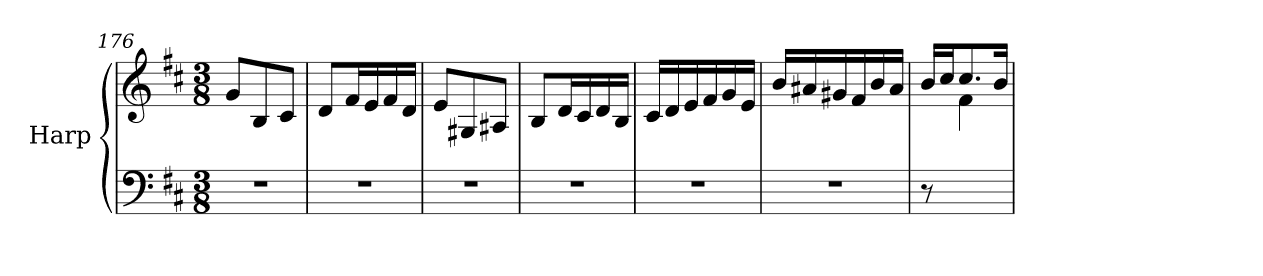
**kern	**kern
*part1	*part1
*staff2	*staff1
*I"Harp	*
*I'Hp	*
*clefF4	*clefG2
*k[f#c#]	*k[f#c#]
*M3/8	*M3/8
=176	=176
4.r	8g/L
.	8B/
.	8c#/J
=177	=177
4.r	8d/L
.	16f#/L
.	16e/
.	16f#/
.	16d/JJ
=178	=178
4.r	8e/L
.	8G#X/
.	8A#X/J
=179	=179
4.r	8B/L
.	16d/L
.	16c#/
.	16d/
.	16B/JJ
=180	=180
4.r	16c#/LL
.	16d/
.	16e/
.	16f#/
.	16g/
.	16e/JJ
!!LO:LB:g=z
=181	=181
4.r	16b/LL
.	16a#X/
.	16g#X/
.	16f#/
.	16b/
.	16a#/JJ
=182	=182
*	*^
8r	16b/LL	8ryy
.	16cc#/J	.
4ryy	8.cc#/	4f#\
.	16b/Jk	.
*	*v	*v
=	=
*-	*-
